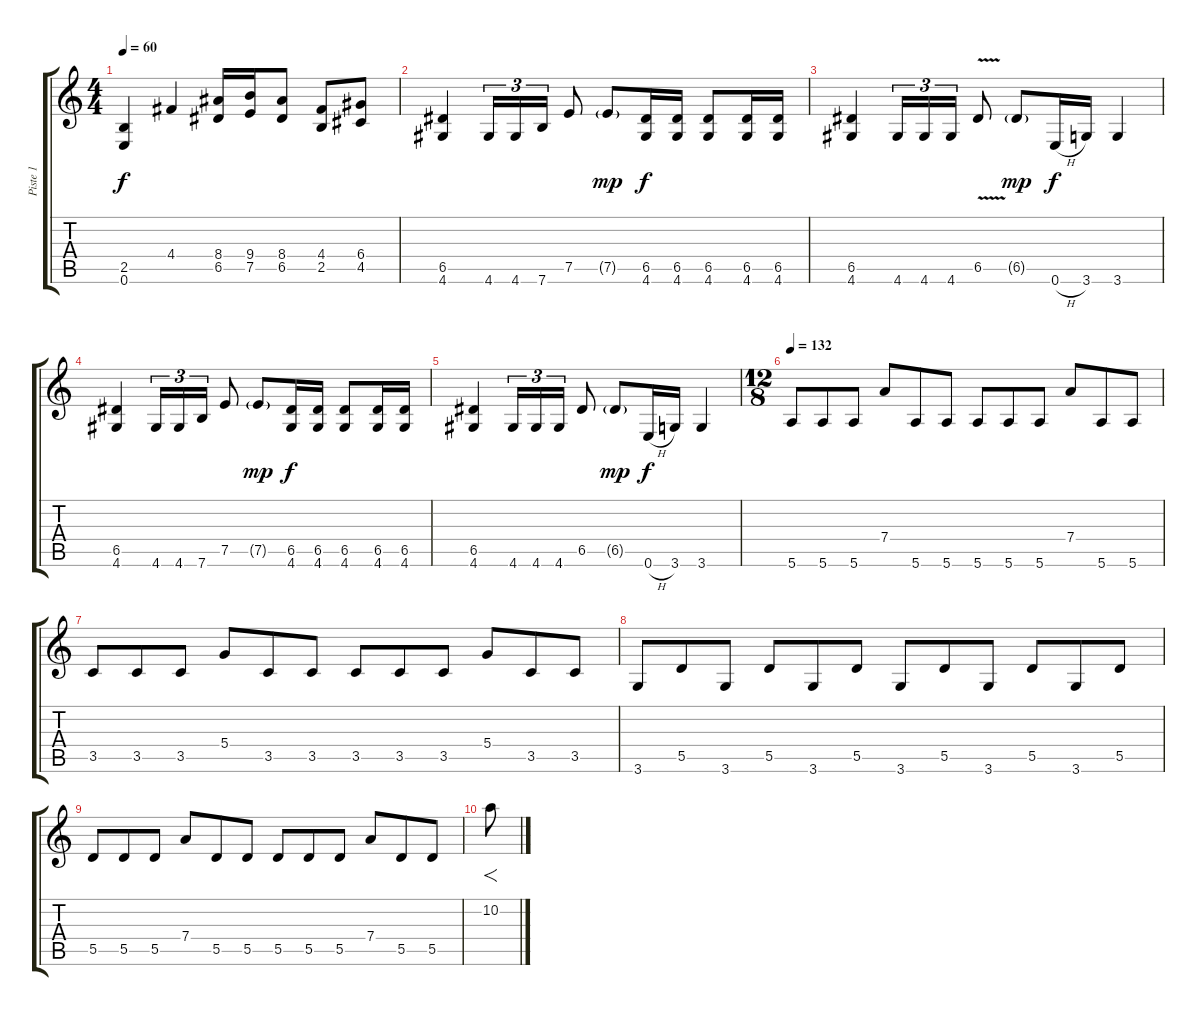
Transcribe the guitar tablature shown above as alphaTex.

\track ("Piste 1" "Piste 1") {instrument distortionguitar}
\staff {score tabs}
\tuning (E4 B3 G3 D3 A2 E2) {hide}
\ts (4 4)
\tempo 60
\clef g2
\ks c
(2.5 0.6).4{dy f} 4.4.4 (8.4 6.5).16 (9.4 7.5).16 (8.4 6.5).8 (4.4 2.5).8 (6.4 4.5).8 |
(6.5 4.6).4 4.6.16{tu (3 2)} 4.6.16{tu (3 2)} 7.6.16{tu (3 2)} 7.5.8 7.5{g}.8{dy mp} (6.5 4.6).16{dy f} (6.5 4.6).16 (6.5 4.6).8 (6.5 4.6).16 (6.5 4.6).16 |
(6.5 4.6).4 4.6.16{tu (3 2)} 4.6.16{tu (3 2)} 4.6.16{tu (3 2)} 6.5{v}.8 6.5{g}.8{dy mp} 0.6{h}.16{dy f} 3.6.16 3.6.4 |
(6.5 4.6).4 4.6.16{tu (3 2)} 4.6.16{tu (3 2)} 7.6.16{tu (3 2)} 7.5.8 7.5{g}.8{dy mp} (6.5 4.6).16{dy f} (6.5 4.6).16 (6.5 4.6).8 (6.5 4.6).16 (6.5 4.6).16 |
(6.5 4.6).4 4.6.16{tu (3 2)} 4.6.16{tu (3 2)} 4.6.16{tu (3 2)} 6.5.8 6.5{g}.8{dy mp} 0.6{h}.16{dy f} 3.6.16 3.6.4 |
\ts (12 8)
\tempo 132
5.6.8 5.6.8 5.6.8 7.4.8 5.6.8 5.6.8 5.6.8 5.6.8 5.6.8 7.4.8 5.6.8 5.6.8 |
3.5.8 3.5.8 3.5.8 5.4.8 3.5.8 3.5.8 3.5.8 3.5.8 3.5.8 5.4.8 3.5.8 3.5.8 |
3.6.8 5.5.8 3.6.8 5.5.8 3.6.8 5.5.8 3.6.8 5.5.8 3.6.8 5.5.8 3.6.8 5.5.8 |
5.5.8 5.5.8 5.5.8 7.4.8 5.5.8 5.5.8 5.5.8 5.5.8 5.5.8 7.4.8 5.5.8 5.5.8 |
10.2.8{f}
